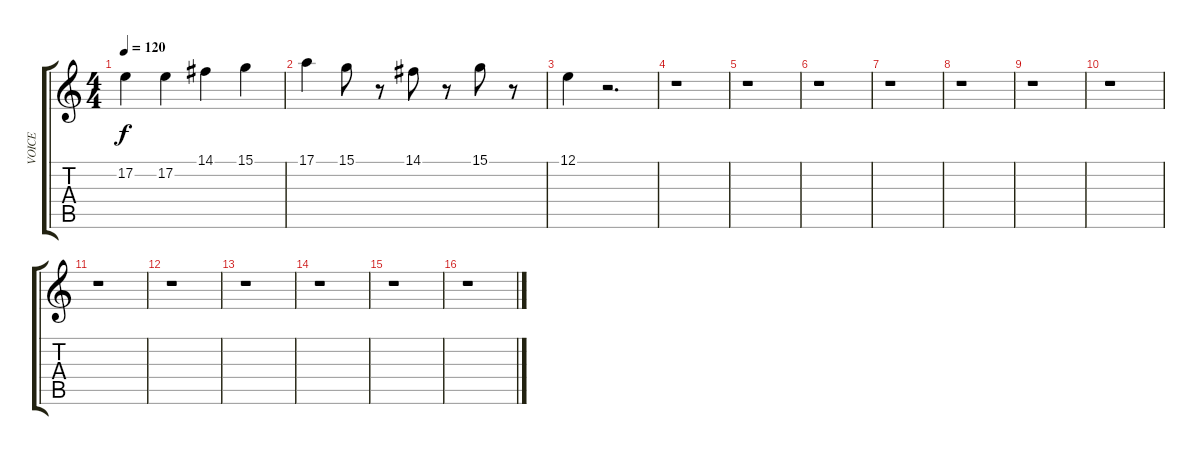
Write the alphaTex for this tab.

\track (" VOICE" " VOICE") {instrument honkytonkpiano}
\staff {score tabs}
\tuning (E4 B3 G3 D3 A2 E2) {hide}
\ts (4 4)
\tempo 120
\clef g2
\ks c
17.2.4{dy f} 17.2.4 14.1.4 15.1.4 |
17.1.4 15.1.8 r.8 14.1.8 r.8 15.1.8 r.8 |
12.1.4 r.2{d} |
r.1 |
r.1 |
r.1 |
r.1 |
r.1 |
r.1 |
r.1 |
r.1 |
r.1 |
r.1 |
r.1 |
r.1 |
r.1
